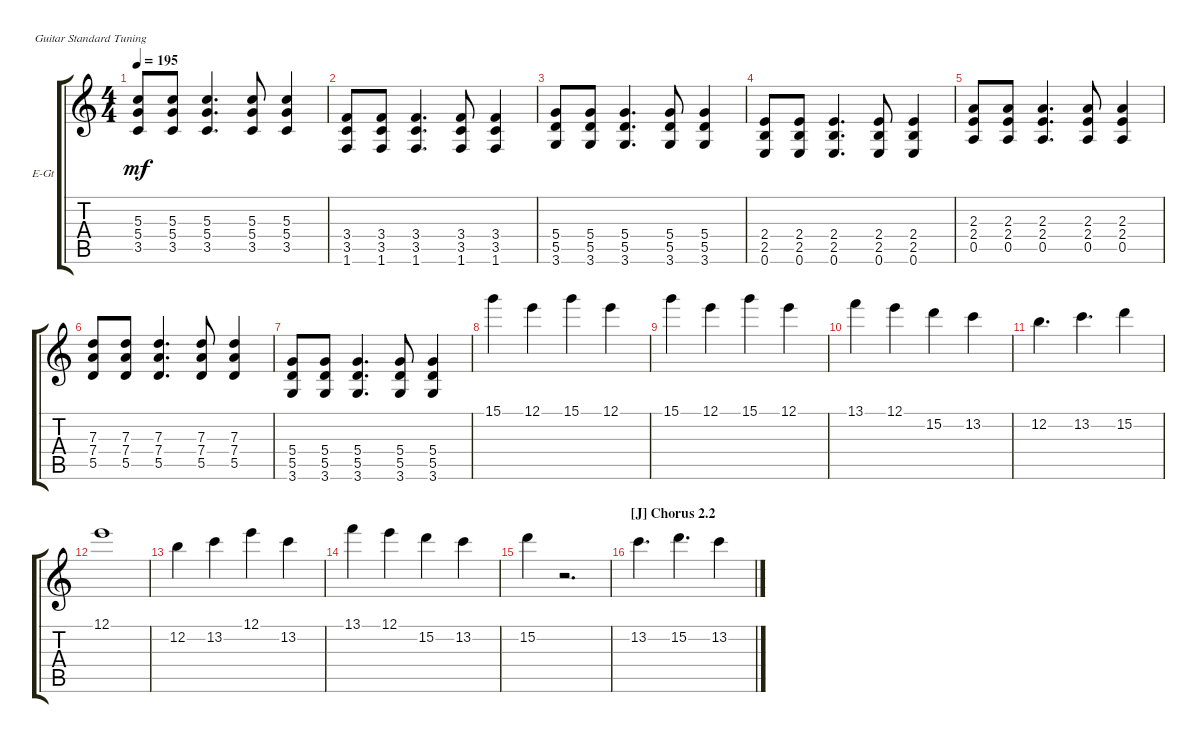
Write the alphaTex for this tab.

\defaultSystemsLayout 4
\bracketExtendMode groupsimilarinstruments
\firstSystemTrackNameOrientation horizontal
\otherSystemsTrackNameOrientation horizontal
\track ("Lead Guitar" "E-Gt") {instrument distortionguitar}
\staff {score tabs}
\tuning (E4 B3 G3 D3 A2 E2)
\ts (4 4)
\tempo 195
\clef g2
\ks c
(3.5 5.4 5.3).8{dy mf} (5.3 5.4 3.5).8 (3.5 5.4 5.3).4{d} (5.3 5.4 3.5).8 (3.5 5.4 5.3).4 |
(1.6 3.5 3.4).8 (3.4 1.6 3.5).8 (3.4 3.5 1.6).4{d} (1.6 3.5 3.4).8 (1.6 3.5 3.4).4 |
(3.6 5.5 5.4).8 (5.4 3.6 5.5).8 (5.4 5.5 3.6).4{d} (3.6 5.5 5.4).8 (3.6 5.5 5.4).4 |
(0.6 2.5 2.4).8 (2.4 0.6 2.5).8 (2.4 2.5 0.6).4{d} (0.6 2.5 2.4).8 (0.6 2.5 2.4).4 |
(0.5 2.4 2.3).8 (2.3 2.4 0.5).8 (0.5 2.4 2.3).4{d} (2.3 2.4 0.5).8 (0.5 2.4 2.3).4 |
(5.5 7.4 7.3).8 (7.3 7.4 5.5).8 (5.5 7.4 7.3).4{d} (7.3 7.4 5.5).8 (5.5 7.4 7.3).4 |
(3.6 5.5 5.4).8 (5.4 3.6 5.5).8 (5.4 5.5 3.6).4{d} (3.6 5.5 5.4).8 (3.6 5.5 5.4).4 |
15.1.4 12.1.4 15.1.4 12.1.4 |
15.1.4 12.1.4 15.1.4 12.1.4 |
13.1.4 12.1.4 15.2.4 13.2.4 |
12.2.4{d} 13.2.4{d} 15.2.4 |
12.1.1 |
12.2.4 13.2.4 12.1.4 13.2.4 |
13.1.4 12.1.4 15.2.4 13.2.4 |
15.2.4 r.2{d} |
\section ("J" "Chorus 2.2")
13.2.4{d} 15.2.4{d} 13.2.4
